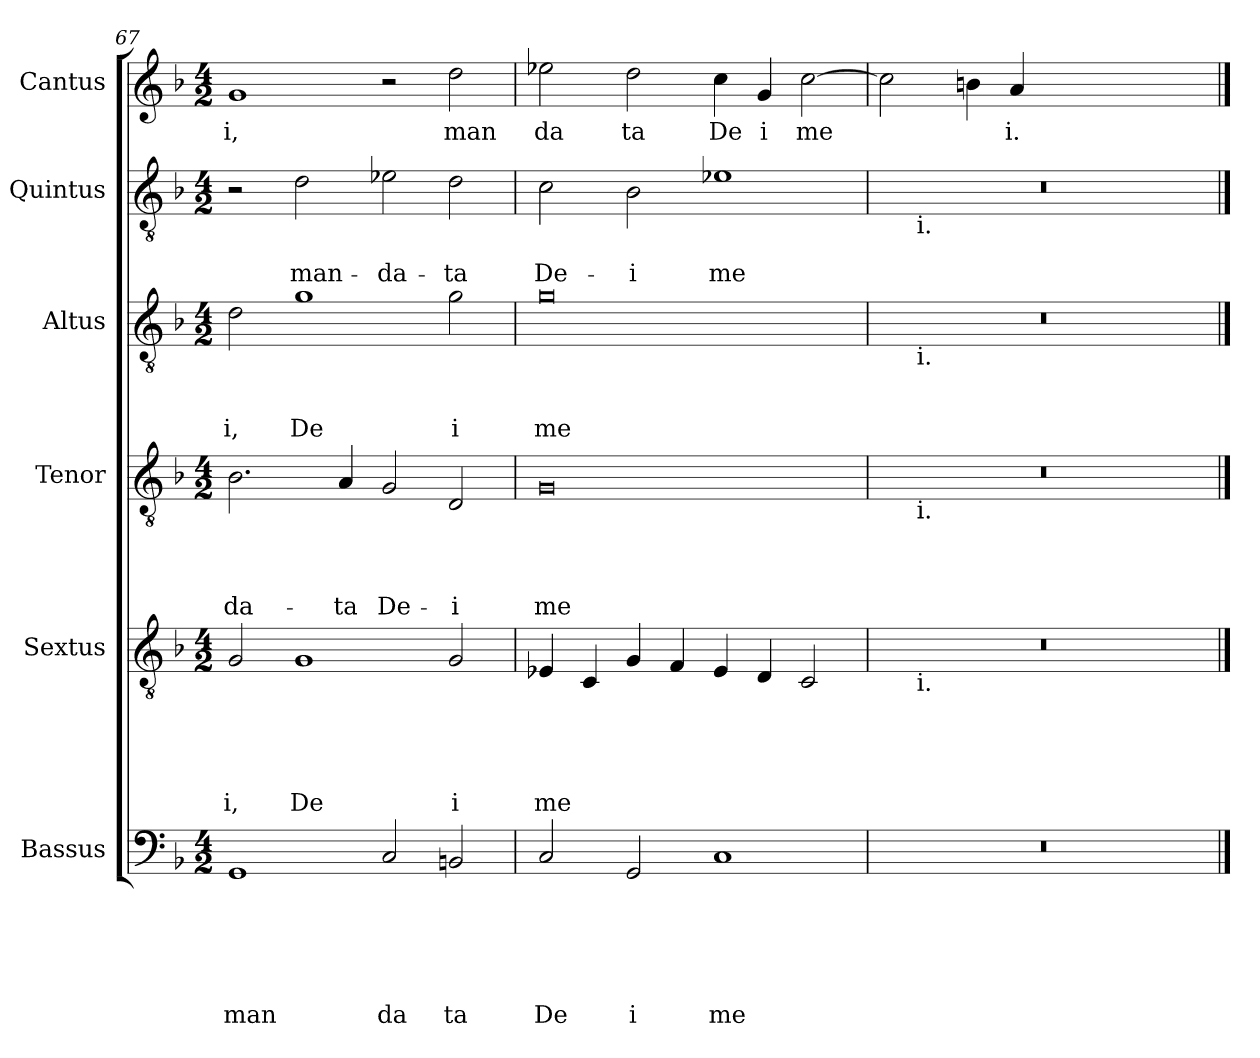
**kern	**text	**text	**text	**text	**text	**text	**kern	**text	**text	**text	**text	**text	**kern	**text	**text	**text	**text	**kern	**text	**text	**text	**kern	**text	**text	**kern	**text
*part6	*part6	*part6	*part6	*part6	*part6	*part6	*part5	*part5	*part5	*part5	*part5	*part5	*part4	*part4	*part4	*part4	*part4	*part3	*part3	*part3	*part3	*part2	*part2	*part2	*part1	*part1
*staff6	*staff6	*staff6	*staff6	*staff6	*staff6	*staff6	*staff5	*staff5	*staff5	*staff5	*staff5	*staff5	*staff4	*staff4	*staff4	*staff4	*staff4	*staff3	*staff3	*staff3	*staff3	*staff2	*staff2	*staff2	*staff1	*staff1
*I"Bassus	*	*	*	*	*	*	*I"Sextus	*	*	*	*	*	*I"Tenor	*	*	*	*	*I"Altus	*	*	*	*I"Quintus	*	*	*I"Cantus	*
*clefF4	*	*	*	*	*	*	*clefGv2	*	*	*	*	*	*clefGv2	*	*	*	*	*clefGv2	*	*	*	*clefGv2	*	*	*clefG2	*
*ITrd-3c-5	*	*	*	*	*	*	*ITrd-3c-5	*	*	*	*	*	*ITrd-3c-5	*	*	*	*	*ITrd-3c-5	*	*	*	*ITrd-3c-5	*	*	*	*
*k[b-e-]	*	*	*	*	*	*	*k[b-e-]	*	*	*	*	*	*k[b-e-]	*	*	*	*	*k[b-e-]	*	*	*	*k[b-e-]	*	*	*k[b-]	*
*B-:	*	*	*	*	*	*	*B-:	*	*	*	*	*	*B-:	*	*	*	*	*B-:	*	*	*	*B-:	*	*	*F:	*
*M4/2	*	*	*	*	*	*	*M4/2	*	*	*	*	*	*M4/2	*	*	*	*	*M4/2	*	*	*	*M4/2	*	*	*M4/2	*
=67	=67	=67	=67	=67	=67	=67	=67	=67	=67	=67	=67	=67	=67	=67	=67	=67	=67	=67	=67	=67	=67	=67	=67	=67	=67	=67
!	!	!	!	!	!	!LO:LY:b	!	!	!	!	!	!LO:LY:b	!	!	!	!	!LO:LY:b	!	!	!	!LO:LY:b	!	!	!	!	!LO:LY:b
1C	.	.	.	.	.	man	2c/	.	.	.	.	i,	2.e-\	.	.	.	-da-	2g\	.	.	i,	2r	.	.	1g	i,
!	!	!	!	!	!	!	!	!	!	!	!	!LO:LY:b	!	!	!	!	!	!	!	!	!LO:LY:b	!	!	!LO:LY:b	!	!
.	.	.	.	.	.	.	1c	.	.	.	.	De	.	.	.	.	.	1cc	.	.	De	2g\	.	man-	.	.
!	!	!	!	!	!	!	!	!	!	!	!	!	!	!	!	!	!LO:LY:b	!	!	!	!	!	!	!	!	!
.	.	.	.	.	.	.	.	.	.	.	.	.	4d/	.	.	.	-ta	.	.	.	.	.	.	.	.	.
!	!	!	!	!	!	!LO:LY:b	!	!	!	!	!	!	!	!	!	!	!LO:LY:b	!	!	!	!	!	!	!LO:LY:b	!	!
2F/	.	.	.	.	.	da	.	.	.	.	.	.	2c/	.	.	.	De-	.	.	.	.	2a-X\	.	-da-	2r	.
!	!	!	!	!	!	!LO:LY:b	!	!	!	!	!	!LO:LY:b	!	!	!	!	!LO:LY:b	!	!	!	!LO:LY:b	!	!	!LO:LY:b	!	!LO:LY:b
2En/	.	.	.	.	.	ta	2c/	.	.	.	.	i	2G/	.	.	.	-i	2cc\	.	.	i	2g\	.	-ta	2dd\	man
=68	=68	=68	=68	=68	=68	=68	=68	=68	=68	=68	=68	=68	=68	=68	=68	=68	=68	=68	=68	=68	=68	=68	=68	=68	=68	=68
!	!	!	!	!	!	!LO:LY:b	!	!	!	!	!	!LO:LY:b	!	!	!	!	!LO:LY:b	!	!	!	!LO:LY:b	!	!	!LO:LY:b	!	!LO:LY:b
2F/	.	.	.	.	.	De	4A-X/	.	.	.	.	me	0c	.	.	.	me-	0cc	.	.	me	2f\	.	De-	2ee-X\	da
.	.	.	.	.	.	.	4F/	.	.	.	.	.	.	.	.	.	.	.	.	.	.	.	.	.	.	.
!	!	!	!	!	!	!LO:LY:b	!	!	!	!	!	!	!	!	!	!	!	!	!	!	!	!	!	!LO:LY:b	!	!LO:LY:b
2C/	.	.	.	.	.	i	4c/	.	.	.	.	.	.	.	.	.	.	.	.	.	.	2e-\	.	-i	2dd\	ta
.	.	.	.	.	.	.	4B-/	.	.	.	.	.	.	.	.	.	.	.	.	.	.	.	.	.	.	.
!	!	!	!	!	!	!LO:LY:b	!	!	!	!	!	!	!	!	!	!	!	!	!	!	!	!	!	!LO:LY:b	!	!LO:LY:b
1F	.	.	.	.	.	me	4A-/	.	.	.	.	.	.	.	.	.	.	.	.	.	.	1a-X	.	me-	4cc\	De
!	!	!	!	!	!	!	!	!	!	!	!	!	!	!	!	!	!	!	!	!	!	!	!	!	!	!LO:LY:b
.	.	.	.	.	.	.	4G/	.	.	.	.	.	.	.	.	.	.	.	.	.	.	.	.	.	4g/	i
!	!	!	!	!	!	!	!	!	!	!	!	!	!	!	!	!	!	!	!	!	!	!	!	!	!	!LO:LY:b
.	.	.	.	.	.	.	2F/	.	.	.	.	.	.	.	.	.	.	.	.	.	.	.	.	.	[>2cc\	me
=69	=69	=69	=69	=69	=69	=69	=69	=69	=69	=69	=69	=69	=69	=69	=69	=69	=69	=69	=69	=69	=69	=69	=69	=69	=69	=69
*	*	*	*	*	*	*	*^	*	*	*	*	*	*^	*	*	*	*	*^	*	*	*	*^	*	*	*	*
0r	.	.	.	.	.	.	0r	8.ryy	.	.	.	.	.	0r	8.ryy	.	.	.	.	0r	8.ryy	.	.	.	0r	8.ryy	.	.	2cc\]	.
!	!	!	!	!	!	!	!	!	!	!	!	!	!	!	!	!	!	!	!	!	!	!	!	!	!	!LO:TX:b:t=i.	!	!	!	!
!	!	!	!	!	!	!	!	!	!	!	!	!	!	!	!	!	!	!	!	!	!LO:TX:b:t=i.	!	!	!	!	!	!	!	!	!
!	!	!	!	!	!	!	!	!	!	!	!	!	!	!	!LO:TX:b:t=i.	!	!	!	!	!	!	!	!	!	!	!	!	!	!	!
!	!	!	!	!	!	!	!	!LO:TX:b:t=i.	!	!	!	!	!	!	!	!	!	!	!	!	!	!	!	!	!	!	!	!	!	!
.	.	.	.	.	.	.	.	1ryy	.	.	.	.	.	.	1ryy	.	.	.	.	.	1ryy	.	.	.	.	1ryy	.	.	.	.
.	.	.	.	.	.	.	.	.	.	.	.	.	.	.	.	.	.	.	.	.	.	.	.	.	.	.	.	.	4bn\	.
!	!	!	!	!	!	!	!	!	!	!	!	!	!	!	!	!	!	!	!	!	!	!	!	!	!	!	!	!	!	!LO:LY:b
.	.	.	.	.	.	.	.	.	.	.	.	.	.	.	.	.	.	.	.	.	.	.	.	.	.	.	.	.	4a/	i.
.	.	.	.	.	.	.	.	.	.	.	.	.	.	.	.	.	.	.	.	.	.	.	.	.	.	.	.	.	1ryy	.
.	.	.	.	.	.	.	.	2ryy	.	.	.	.	.	.	2ryy	.	.	.	.	.	2ryy	.	.	.	.	2ryy	.	.	.	.
.	.	.	.	.	.	.	.	4ryy	.	.	.	.	.	.	4ryy	.	.	.	.	.	4ryy	.	.	.	.	4ryy	.	.	.	.
.	.	.	.	.	.	.	.	16ryy	.	.	.	.	.	.	16ryy	.	.	.	.	.	16ryy	.	.	.	.	16ryy	.	.	.	.
*	*	*	*	*	*	*	*v	*v	*	*	*	*	*	*	*	*	*	*	*	*v	*v	*	*	*	*v	*v	*	*	*	*
*	*	*	*	*	*	*	*	*	*	*	*	*	*v	*v	*	*	*	*	*	*	*	*	*	*	*	*	*
==	==	==	==	==	==	==	==	==	==	==	==	==	==	==	==	==	==	==	==	==	==	==	==	==	==	==
*-	*-	*-	*-	*-	*-	*-	*-	*-	*-	*-	*-	*-	*-	*-	*-	*-	*-	*-	*-	*-	*-	*-	*-	*-	*-	*-
